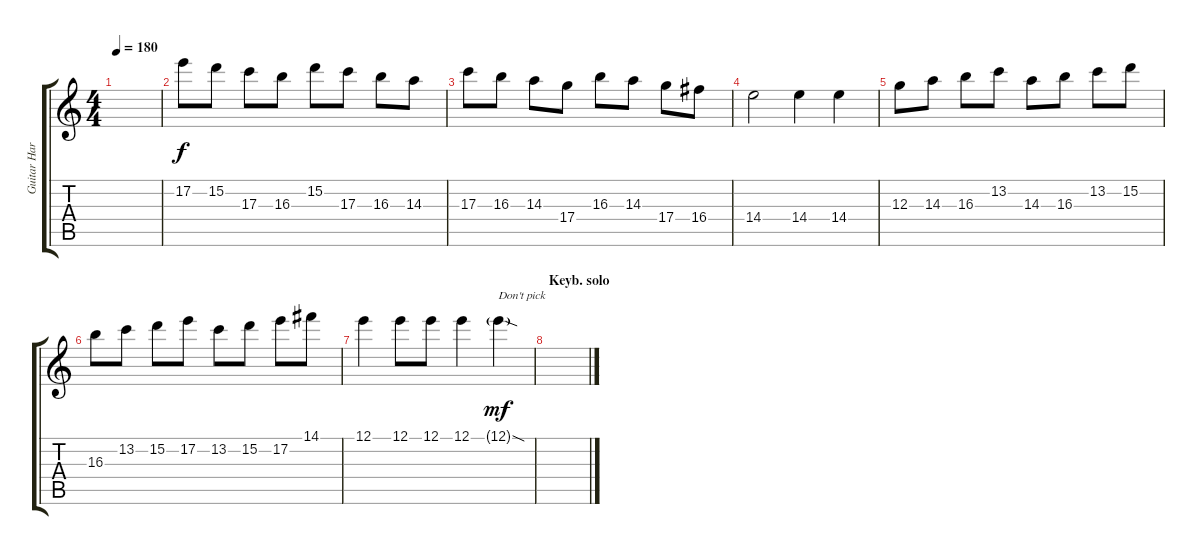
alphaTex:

\track ("Guitar Harmony" "Guitar Har") {instrument overdrivenguitar}
\staff {score tabs}
\tuning (E4 B3 G3 D3 A2 E2) {hide}
\ts (4 4)
\tempo 180
\clef g2
\ks c
|
17.2.8 15.2.8 17.3.8 16.3.8 15.2.8 17.3.8 16.3.8 14.3.8 |
17.3.8 16.3.8 14.3.8 17.4.8 16.3.8 14.3.8 17.4.8 16.4.8 |
14.4.2 14.4.4 14.4.4 |
12.3.8 14.3.8 16.3.8 13.2.8 14.3.8 16.3.8 13.2.8 15.2.8 |
16.3.8 13.2.8 15.2.8 17.2.8 13.2.8 15.2.8 17.2.8 14.1.8 |
12.1.4 12.1.8 12.1.8 12.1.4 12.1{sod g}.4{txt "Don't pick" dy mf} |
\section ("" "Keyb. solo")
